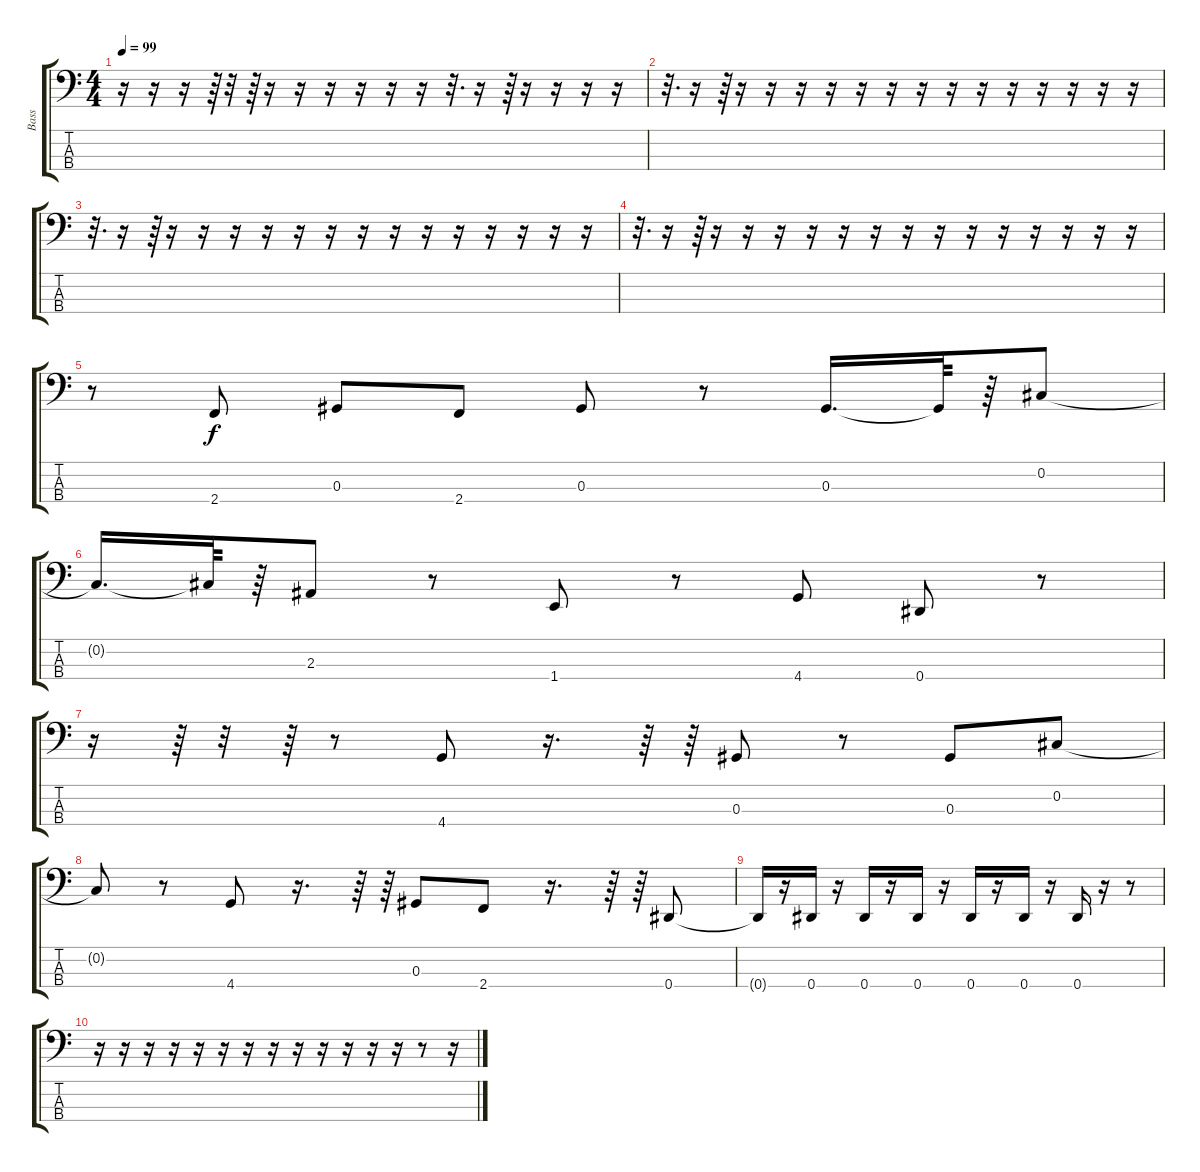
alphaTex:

\track ("Bass    " "Bass    ") {instrument slapbass1}
\staff {score tabs}
\tuning (Gb2 Db2 Ab1 Eb1) {hide}
\ts (4 4)
\tempo 99
\clef f4
\ks c
r.16{dy f} r.16 r.16 r.64 r.32 r.64 r.16 r.16 r.16 r.16 r.16 r.16 r.32{d} r.16 r.64 r.16 r.16 r.16 r.16 |
r.32{d} r.16 r.64 r.16 r.16 r.16 r.16 r.16 r.16 r.16 r.16 r.16 r.16 r.16 r.16 r.16 r.16 |
r.32{d} r.16 r.64 r.16 r.16 r.16 r.16 r.16 r.16 r.16 r.16 r.16 r.16 r.16 r.16 r.16 r.16 |
r.32{d} r.16 r.64 r.16 r.16 r.16 r.16 r.16 r.16 r.16 r.16 r.16 r.16 r.16 r.16 r.16 r.16 |
r.8 2.4.8 0.3.8 2.4.8 0.3.8 r.8 0.3.16{d} 0.3{t}.64 r.64 0.2.8 |
0.2{t}.16{d} 0.2{t}.64 r.64 2.3.8 r.8 1.4.8 r.8 4.4.8 0.4.8 r.8 |
r.16 r.64 r.32 r.64 r.8 4.4.8 r.16{d} r.64 r.64 0.3.8 r.8 0.3.8 0.2.8 |
0.2{t}.8 r.8 4.4.8 r.16{d} r.64 r.64 0.3.8 2.4.8 r.16{d} r.64 r.64 0.4.8 |
0.4{t}.16 r.16 0.4.16 r.16 0.4.16 r.16 0.4.16 r.16 0.4.16 r.16 0.4.16 r.16 0.4.16 r.16 r.8 |
r.16 r.16 r.16 r.16 r.16 r.16 r.16 r.16 r.16 r.16 r.16 r.16 r.16 r.8 r.16
